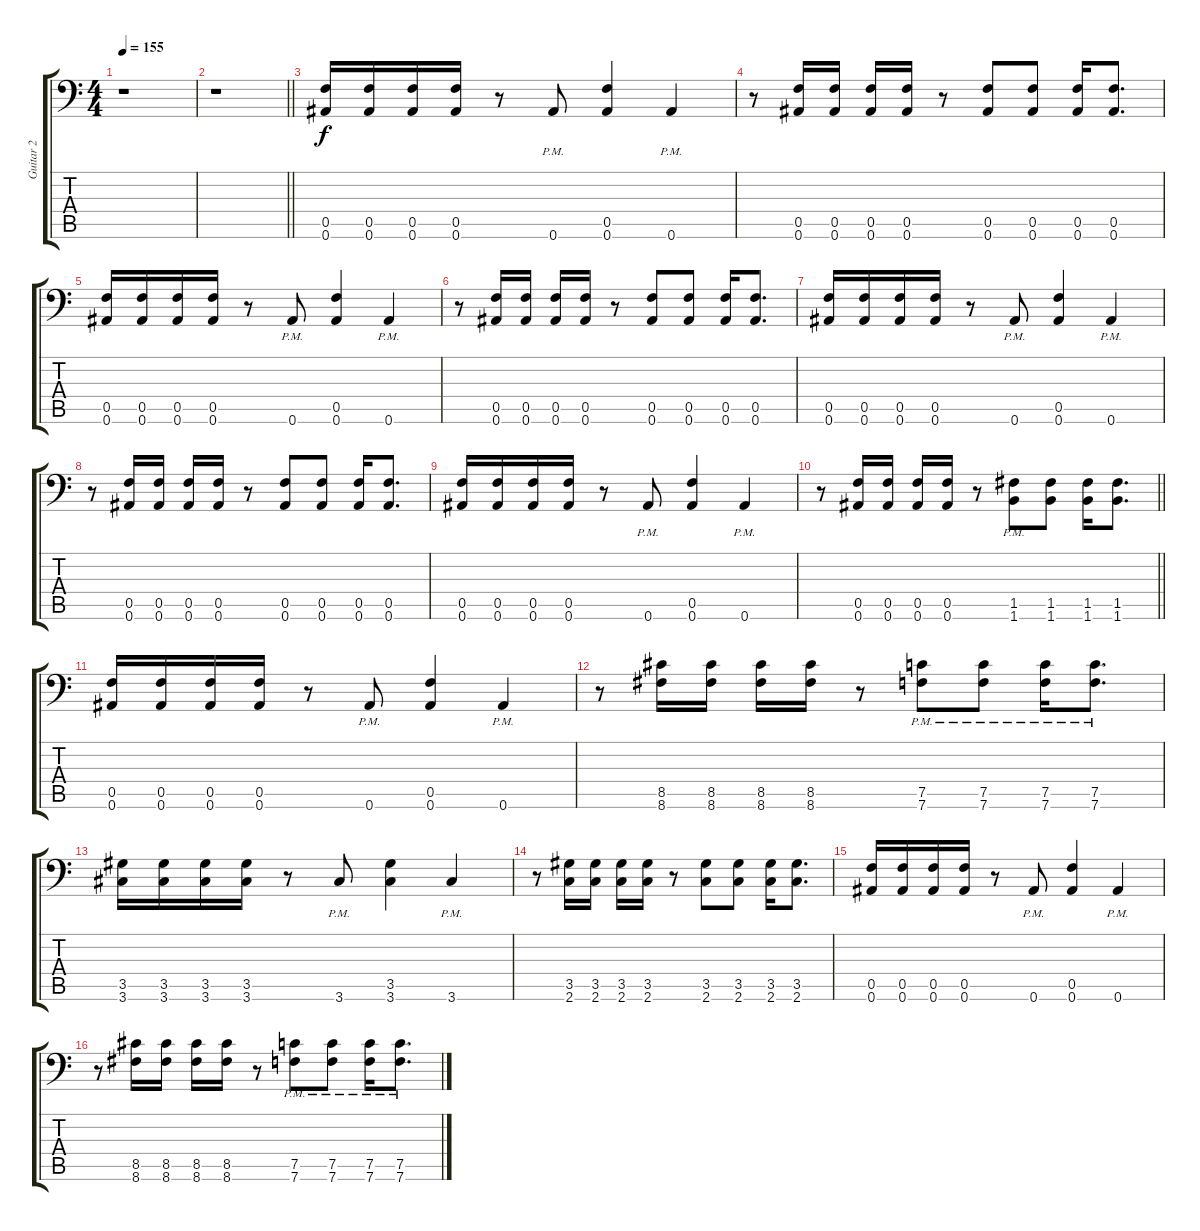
\track ("Guitar 2" "Guitar 2") {instrument distortionguitar}
\staff {score tabs}
\tuning (C4 G3 Eb3 Bb2 F2 Bb1) {hide}
\ts (4 4)
\tempo 155
\clef f4
\ks c
r.1{dy mp} |
\barLineRight lightlight
r.1 |
\section ("" "")
(0.5 0.6).16{dy f volume 16} (0.5 0.6).16 (0.5 0.6).16 (0.5 0.6).16 r.8 0.6{pm}.8 (0.5 0.6).4 0.6{pm}.4 |
r.8 (0.5 0.6).16 (0.5 0.6).16 (0.5 0.6).16 (0.5 0.6).16 r.8 (0.5 0.6).8 (0.5 0.6).8 (0.5 0.6).16 (0.5 0.6).8{d} |
(0.5 0.6).16 (0.5 0.6).16 (0.5 0.6).16 (0.5 0.6).16 r.8 0.6{pm}.8 (0.5 0.6).4 0.6{pm}.4 |
r.8 (0.5 0.6).16 (0.5 0.6).16 (0.5 0.6).16 (0.5 0.6).16 r.8 (0.5 0.6).8 (0.5 0.6).8 (0.5 0.6).16 (0.5 0.6).8{d} |
(0.5 0.6).16 (0.5 0.6).16 (0.5 0.6).16 (0.5 0.6).16 r.8 0.6{pm}.8 (0.5 0.6).4 0.6{pm}.4 |
r.8 (0.5 0.6).16 (0.5 0.6).16 (0.5 0.6).16 (0.5 0.6).16 r.8 (0.5 0.6).8 (0.5 0.6).8 (0.5 0.6).16 (0.5 0.6).8{d} |
(0.5 0.6).16 (0.5 0.6).16 (0.5 0.6).16 (0.5 0.6).16 r.8 0.6{pm}.8 (0.5 0.6).4 0.6{pm}.4 |
\barLineRight lightlight
r.8 (0.5 0.6).16 (0.5 0.6).16 (0.5 0.6).16 (0.5 0.6).16 r.8 (1.5{pm} 1.6{pm}).8 (1.5 1.6).8 (1.5 1.6).16 (1.5 1.6).8{d} |
\section ("" "")
(0.5 0.6).16 (0.5 0.6).16 (0.5 0.6).16 (0.5 0.6).16 r.8 0.6{pm}.8 (0.5 0.6).4 0.6{pm}.4 |
r.8 (8.5 8.6).16 (8.5 8.6).16 (8.5 8.6).16 (8.5 8.6).16 r.8 (7.5{pm} 7.6{pm}).8 (7.5{pm} 7.6{pm}).8 (7.5{pm} 7.6{pm}).16 (7.5{pm} 7.6{pm}).8{d} |
(3.5 3.6).16 (3.5 3.6).16 (3.5 3.6).16 (3.5 3.6).16 r.8 3.6{pm}.8 (3.5 3.6).4 3.6{pm}.4 |
r.8 (3.5 2.6).16 (3.5 2.6).16 (3.5 2.6).16 (3.5 2.6).16 r.8 (3.5 2.6).8 (3.5 2.6).8 (3.5 2.6).16 (3.5 2.6).8{d} |
(0.5 0.6).16 (0.5 0.6).16 (0.5 0.6).16 (0.5 0.6).16 r.8 0.6{pm}.8 (0.5 0.6).4 0.6{pm}.4 |
r.8 (8.5 8.6).16 (8.5 8.6).16 (8.5 8.6).16 (8.5 8.6).16 r.8 (7.5{pm} 7.6{pm}).8 (7.5{pm} 7.6{pm}).8 (7.5{pm} 7.6{pm}).16 (7.5{pm} 7.6{pm}).8{d}
